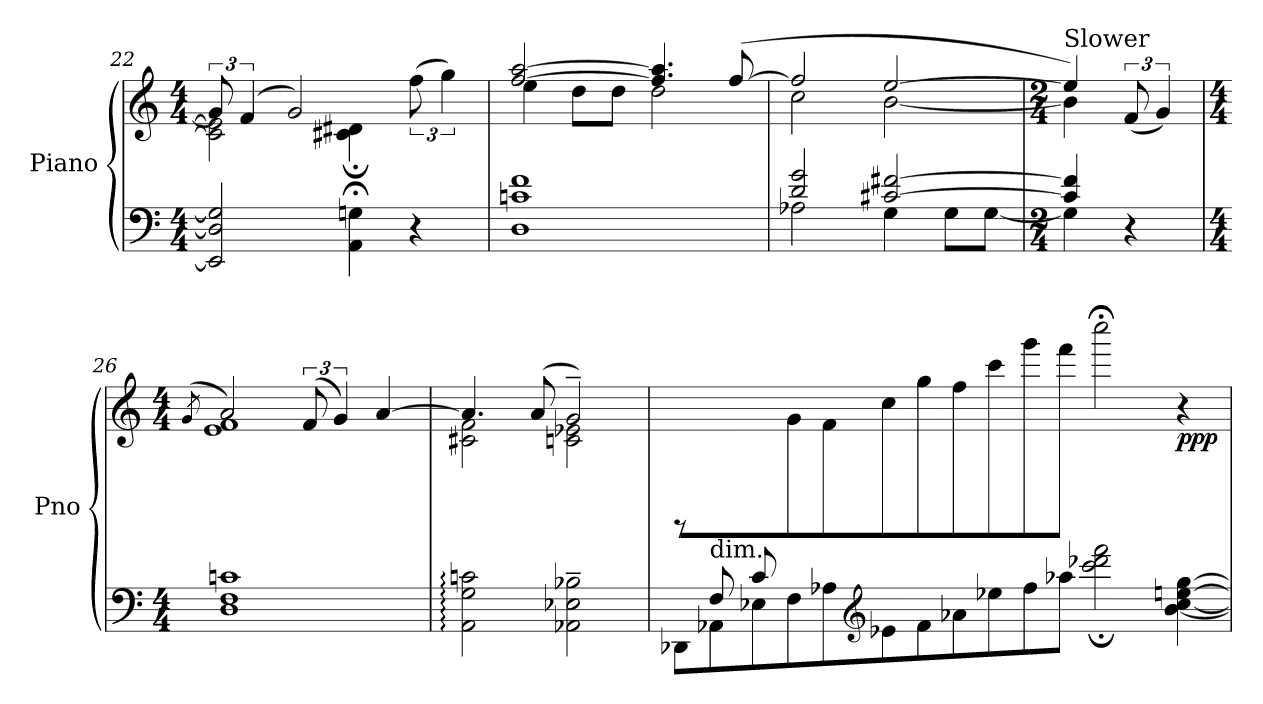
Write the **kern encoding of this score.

**kern	**kern	**dynam
*part1	*part1	*part1
*staff2	*staff1	*staff1/2
*I"Piano	*	*
*I'Pno	*	*
*clefF4	*clefG2	*
*k[]	*k[]	*
*C:	*C:	*
*M4/4	*M4/4	*
=22	=22	=22
*	*^	*
2EE/] 2D/] 2G#/]	12g/]	2c\] 2e\]	.
.	(6f/	.	.
.	2g/)	.	.
4AA\;< 4Gn\;<	.	4c#X\; 4d#X\;	.
4r	(12ff\	4reyy	.
.	6gg\)	.	.
!!LO:PB:g=z	!!
=23	=23	=23	=23
1D 1cn 1f	[2ff/ [2aa/	4ee\	.
.	.	8dd\L	.
.	.	8dd\J	.
.	4.ff/] 4.aa/]	2dd\	.
.	([8ff/	.	.
=24	=24	=24	=24
*^	*	*	*
2d/ 2g/	2A-X\	2ff/]	2cc\	.
[2c#X/ [2f#X/	4G\	[2ee/	[2b\	.
.	8G\L	.	.	.
.	[8G\J	.	.	.
=25	=25	=25	=25	=25
*M2/4	*	*M2/4	*	*
!	!	!LO:TX:a:t=Slower	!	!
4c#/] 4f#/]	4G\]	4ee/])	4b\]	.
4r	4rcyy	(12f/	4rAyy	.
.	.	6g/)	.	.
=26	=26	=26	=26	=26
*M4/4	*	*M4/4	*	*
.	.	(8qg/	.	.
1cn	1D 1F	2a/)	1e 1f	.
.	.	(12f/	.	.
.	.	6g/)	.	.
.	.	[4a/	.	.
*v	*v	*	*	*
=27	=27	=27	=27
2AA\: 2G\: 2cn\:	4.a/]	2c#X\ 2f\	.
.	(8a/	.	.
2AA-X\~ 2E-X\~ 2B-X\~	2g~/)	2cn\ 2e-X\	.
*	*v	*v	*
!!LO:LB:g=z
=28	=28	=28
*^	*	*
8ryy	8DD-X\L	8rAAA	.
!	!	!LO:TX:b:t=dim.	!
(8F/L	8AA-X\	4ryy	.
8c/	8E-X\	.	.
1..ryy	8F\	8g\	.
.	8A-X\	8f\	.
*clefG2	*	*	*
.	8e-X\	8cc\	.
.	8f\	8gg\	.
.	8a-X\	8ff\	.
.	8ee-X\	8ccc\	.
.	8ff\	8ggg\	.
.	8aa-X\J	8fff\J	.
.	2ccc\;< 2ddd-X\;< 2fff\;<	2cccc;<\)	.
!	!	!	!LO:DY:b
.	[4b\ [4cc\ [4een\ [4gg\	4r	ppp
*v	*v	*	*
=	=	=
*-	*-	*-
